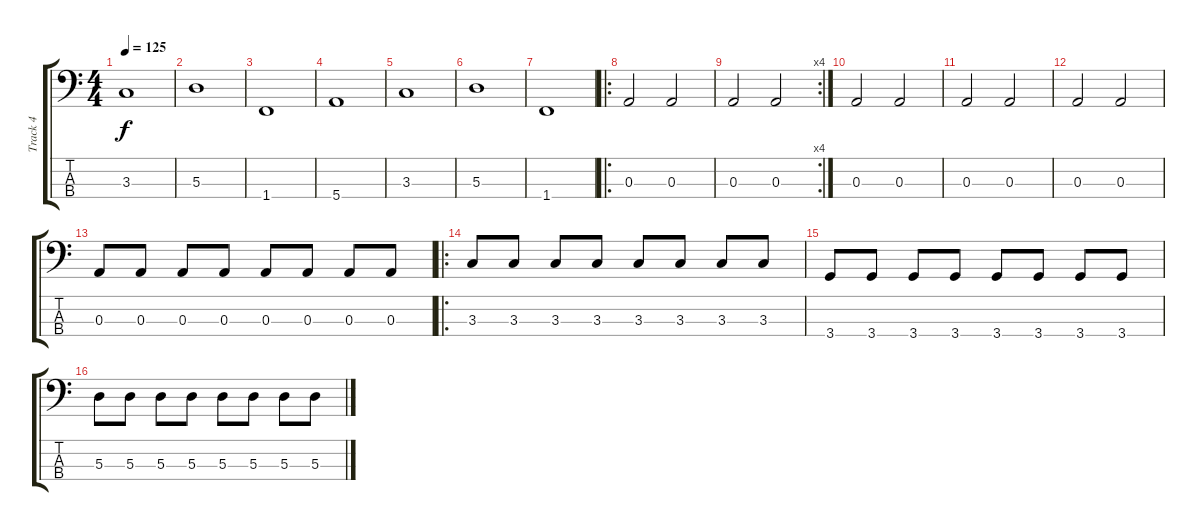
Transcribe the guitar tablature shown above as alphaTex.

\track ("Track 4" "Track 4") {instrument electricbasspick}
\staff {score tabs}
\tuning (G2 D2 A1 E1) {hide}
\ts (4 4)
\tempo 125
\clef f4
\ks c
3.3.1{dy f} |
5.3.1 |
1.4.1 |
5.4.1 |
3.3.1 |
5.3.1 |
1.4.1 |
\ro
0.3.2 0.3.2 |
\rc 4
0.3.2 0.3.2 |
0.3.2 0.3.2 |
0.3.2 0.3.2 |
0.3.2 0.3.2 |
0.3.8 0.3.8 0.3.8 0.3.8 0.3.8 0.3.8 0.3.8 0.3.8 |
\ro
3.3.8 3.3.8 3.3.8 3.3.8 3.3.8 3.3.8 3.3.8 3.3.8 |
3.4.8 3.4.8 3.4.8 3.4.8 3.4.8 3.4.8 3.4.8 3.4.8 |
5.3.8 5.3.8 5.3.8 5.3.8 5.3.8 5.3.8 5.3.8 5.3.8
